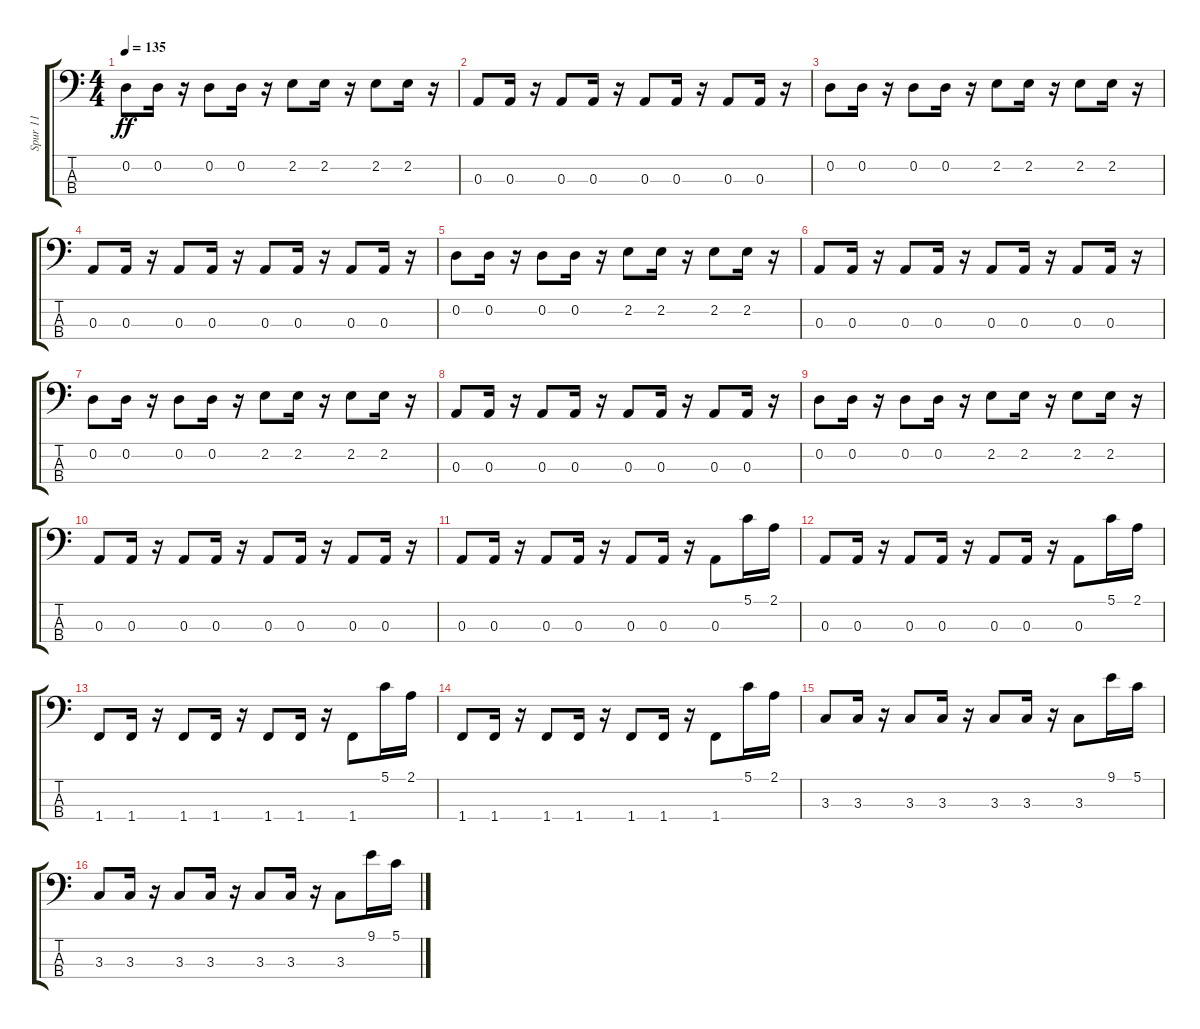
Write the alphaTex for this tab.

\track ("Spur 11" "Spur 11") {instrument electricbassfinger}
\staff {score tabs}
\tuning (G2 D2 A1 E1) {hide}
\ts (4 4)
\tempo 135
\clef f4
\ks c
0.2.8{dy ff} 0.2.16 r.16 0.2.8 0.2.16 r.16 2.2.8 2.2.16 r.16 2.2.8 2.2.16 r.16 |
0.3.8 0.3.16 r.16 0.3.8 0.3.16 r.16 0.3.8 0.3.16 r.16 0.3.8 0.3.16 r.16 |
0.2.8 0.2.16 r.16 0.2.8 0.2.16 r.16 2.2.8 2.2.16 r.16 2.2.8 2.2.16 r.16 |
0.3.8 0.3.16 r.16 0.3.8 0.3.16 r.16 0.3.8 0.3.16 r.16 0.3.8 0.3.16 r.16 |
0.2.8 0.2.16 r.16 0.2.8 0.2.16 r.16 2.2.8 2.2.16 r.16 2.2.8 2.2.16 r.16 |
0.3.8 0.3.16 r.16 0.3.8 0.3.16 r.16 0.3.8 0.3.16 r.16 0.3.8 0.3.16 r.16 |
0.2.8 0.2.16 r.16 0.2.8 0.2.16 r.16 2.2.8 2.2.16 r.16 2.2.8 2.2.16 r.16 |
0.3.8 0.3.16 r.16 0.3.8 0.3.16 r.16 0.3.8 0.3.16 r.16 0.3.8 0.3.16 r.16 |
0.2.8 0.2.16 r.16 0.2.8 0.2.16 r.16 2.2.8 2.2.16 r.16 2.2.8 2.2.16 r.16 |
0.3.8 0.3.16 r.16 0.3.8 0.3.16 r.16 0.3.8 0.3.16 r.16 0.3.8 0.3.16 r.16 |
0.3.8 0.3.16 r.16 0.3.8 0.3.16 r.16 0.3.8 0.3.16 r.16 0.3.8 5.1.16 2.1.16 |
0.3.8 0.3.16 r.16 0.3.8 0.3.16 r.16 0.3.8 0.3.16 r.16 0.3.8 5.1.16 2.1.16 |
1.4.8 1.4.16 r.16 1.4.8 1.4.16 r.16 1.4.8 1.4.16 r.16 1.4.8 5.1.16 2.1.16 |
1.4.8 1.4.16 r.16 1.4.8 1.4.16 r.16 1.4.8 1.4.16 r.16 1.4.8 5.1.16 2.1.16 |
3.3.8 3.3.16 r.16 3.3.8 3.3.16 r.16 3.3.8 3.3.16 r.16 3.3.8 9.1.16 5.1.16 |
3.3.8 3.3.16 r.16 3.3.8 3.3.16 r.16 3.3.8 3.3.16 r.16 3.3.8 9.1.16 5.1.16
